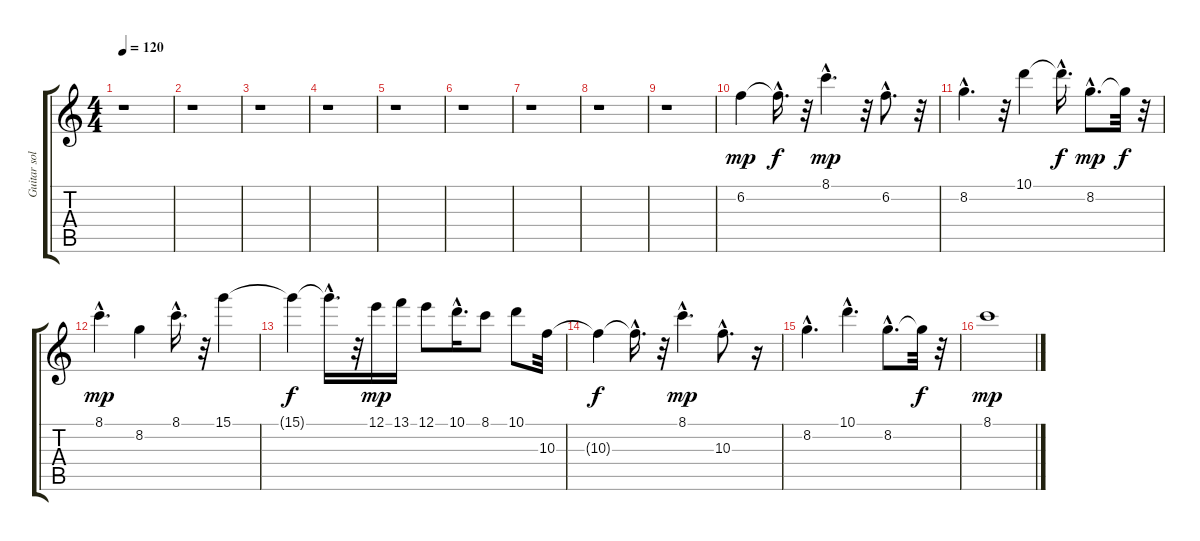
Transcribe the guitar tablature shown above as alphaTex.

\track ("Guitar solo 2" "Guitar sol") {instrument overdrivenguitar}
\staff {score tabs}
\tuning (E4 B3 G3 D3 A2 E2) {hide}
\ts (4 4)
\tempo 120
\clef g2
\ks c
r.1{dy mp} |
r.1 |
r.1 |
r.1 |
r.1 |
r.1 |
r.1 |
r.1 |
r.1 |
6.2.4 6.2{hac t}.16{d dy f} r.32 8.1{hac}.4{d dy mp} r.32 6.2{hac}.8{d} r.32 |
8.2{hac}.4{d} r.32 10.1.4 10.1{hac t}.16{d dy f} 8.2{hac}.8{d dy mp} 8.2{t}.32{dy f} r.32 |
8.1{hac}.4{d dy mp} 8.2.4 8.1{hac}.16{d} r.32 15.1.4 |
15.1{t}.4{dy f} 15.1{hac t}.16{d} r.32 12.1.16{dy mp} 13.1.16 12.1.8 10.1{hac}.16{d} 8.1.8 10.1.8 10.3.32 |
10.3{t}.4{dy f} 10.3{hac t}.16{d} r.32 8.1{hac}.4{d dy mp} 10.3{hac}.8{d} r.16 |
8.2{hac}.4{d} 10.1{hac}.4{d} 8.2{hac}.8{d} 8.2{t}.32{dy f} r.32 |
8.1.1{dy mp}
